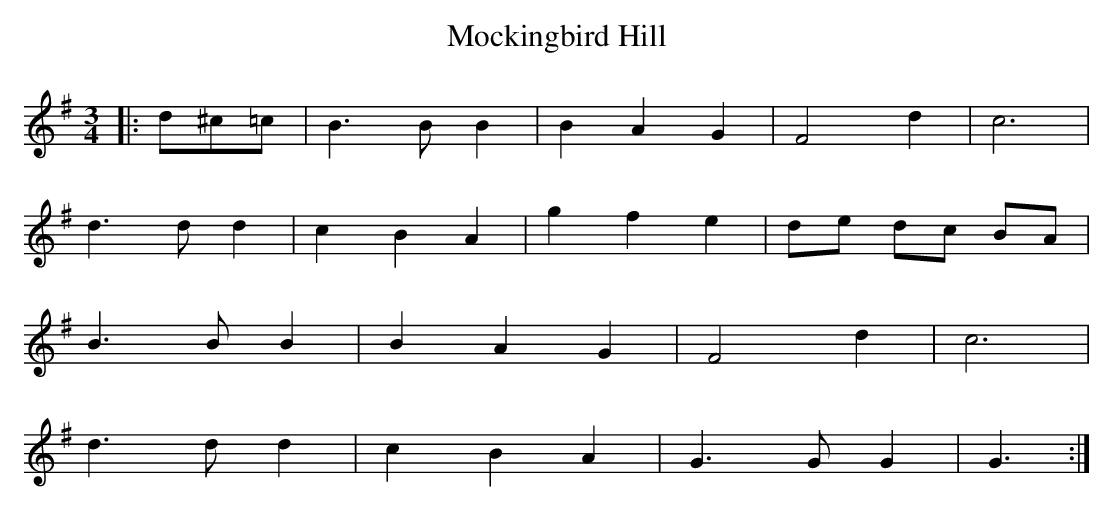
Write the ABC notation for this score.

X:1
T: Mockingbird Hill
M: 3/4
L: 1/8
K: Gmaj
|:d^c=c|B3 B B2|B2 A2 G2|F4 d2|c6|
d3 d d2|c2 B2 A2|g2 f2 e2|de dc BA|
B3 B B2|B2 A2 G2|F4 d2|c6|
d3 d d2|c2 B2 A2|G3 G G2|G3:|
